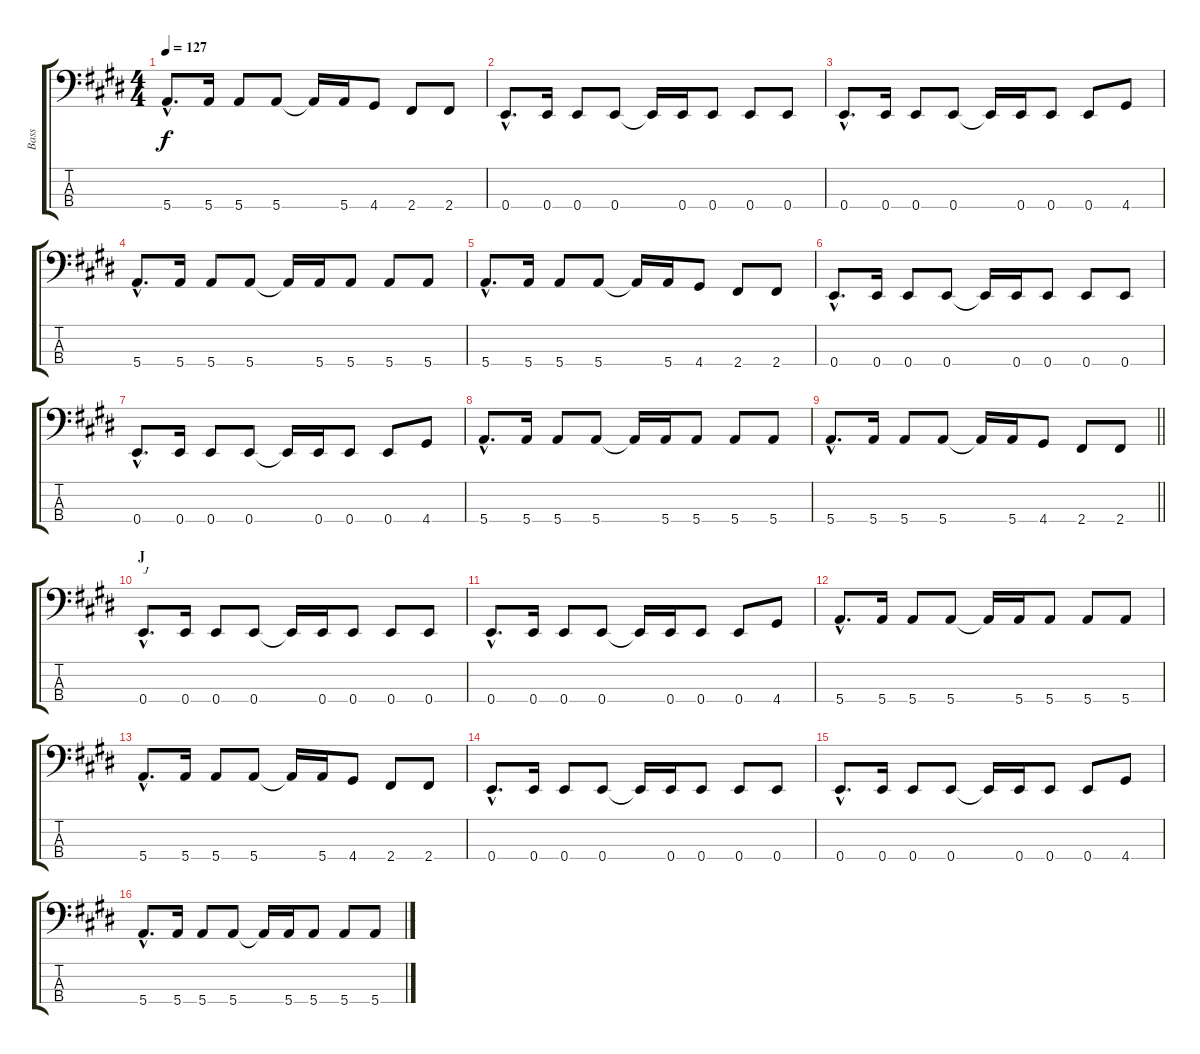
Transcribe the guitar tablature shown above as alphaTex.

\track ("Bass" "Bass") {instrument electricbasspick}
\staff {score tabs}
\tuning (G2 D2 A1 E1) {hide}
\ts (4 4)
\tempo 127
\clef f4
\ks e
5.4{hac}.8{d dy f} 5.4.16 5.4.8 5.4.8 5.4{t}.16 5.4.16 4.4.8 2.4.8 2.4.8 |
0.4{hac}.8{d} 0.4.16 0.4.8 0.4.8 0.4{t}.16 0.4.16 0.4.8 0.4.8 0.4.8 |
0.4{hac}.8{d} 0.4.16 0.4.8 0.4.8 0.4{t}.16 0.4.16 0.4.8 0.4.8 4.4.8 |
5.4{hac}.8{d} 5.4.16 5.4.8 5.4.8 5.4{t}.16 5.4.16 5.4.8 5.4.8 5.4.8 |
5.4{hac}.8{d} 5.4.16 5.4.8 5.4.8 5.4{t}.16 5.4.16 4.4.8 2.4.8 2.4.8 |
0.4{hac}.8{d} 0.4.16 0.4.8 0.4.8 0.4{t}.16 0.4.16 0.4.8 0.4.8 0.4.8 |
0.4{hac}.8{d} 0.4.16 0.4.8 0.4.8 0.4{t}.16 0.4.16 0.4.8 0.4.8 4.4.8 |
5.4{hac}.8{d} 5.4.16 5.4.8 5.4.8 5.4{t}.16 5.4.16 5.4.8 5.4.8 5.4.8 |
\barLineRight lightlight
5.4{hac}.8{d} 5.4.16 5.4.8 5.4.8 5.4{t}.16 5.4.16 4.4.8 2.4.8 2.4.8 |
\section ("" "J")
0.4{hac}.8{d txt "J"} 0.4.16 0.4.8 0.4.8 0.4{t}.16 0.4.16 0.4.8 0.4.8 0.4.8 |
0.4{hac}.8{d} 0.4.16 0.4.8 0.4.8 0.4{t}.16 0.4.16 0.4.8 0.4.8 4.4.8 |
5.4{hac}.8{d} 5.4.16 5.4.8 5.4.8 5.4{t}.16 5.4.16 5.4.8 5.4.8 5.4.8 |
5.4{hac}.8{d} 5.4.16 5.4.8 5.4.8 5.4{t}.16 5.4.16 4.4.8 2.4.8 2.4.8 |
0.4{hac}.8{d} 0.4.16 0.4.8 0.4.8 0.4{t}.16 0.4.16 0.4.8 0.4.8 0.4.8 |
0.4{hac}.8{d} 0.4.16 0.4.8 0.4.8 0.4{t}.16 0.4.16 0.4.8 0.4.8 4.4.8 |
5.4{hac}.8{d} 5.4.16 5.4.8 5.4.8 5.4{t}.16 5.4.16 5.4.8 5.4.8 5.4.8
